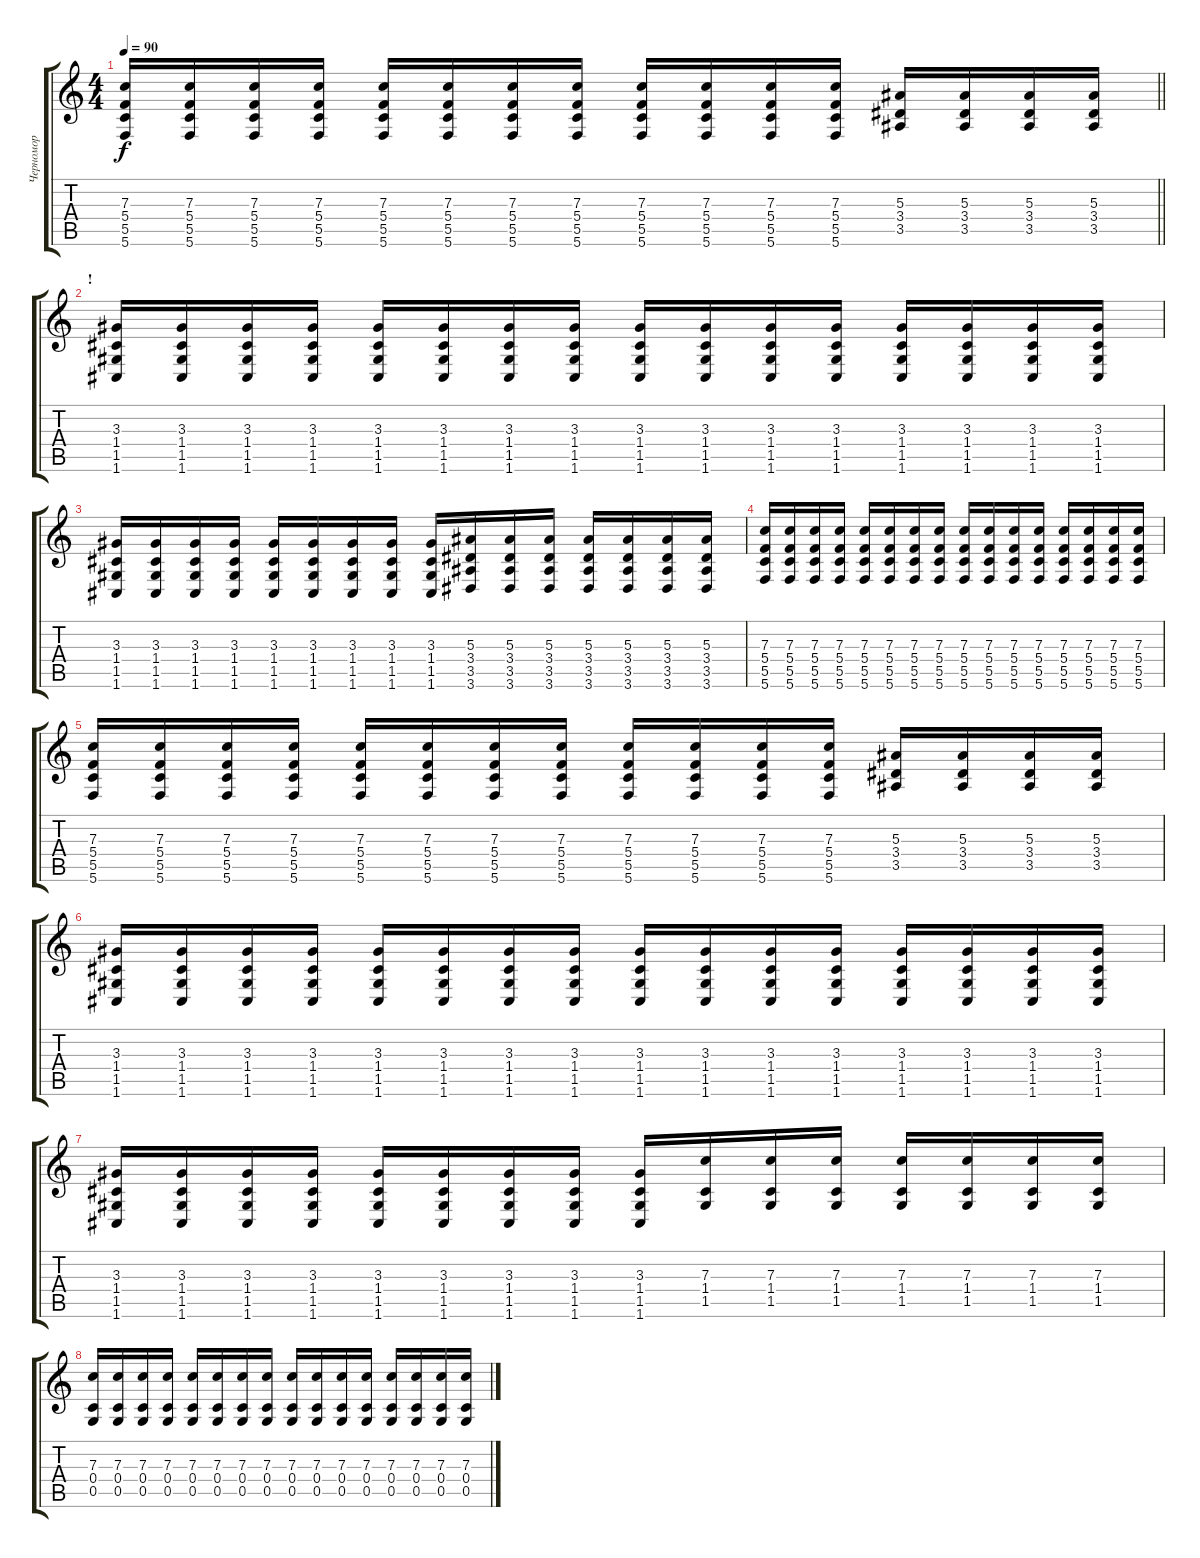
\track ("Черномор" "Черномор") {instrument distortionguitar}
\staff {score tabs}
\tuning (D4 A3 F3 C3 G2 C2) {hide}
\ts (4 4)
\tempo 90
\clef g2
\barLineRight lightlight
\ks c
(7.3 5.4 5.5 5.6).16{dy f} (7.3 5.4 5.5 5.6).16 (7.3 5.4 5.5 5.6).16 (7.3 5.4 5.5 5.6).16 (7.3 5.4 5.5 5.6).16 (7.3 5.4 5.5 5.6).16 (7.3 5.4 5.5 5.6).16 (7.3 5.4 5.5 5.6).16 (7.3 5.4 5.5 5.6).16 (7.3 5.4 5.5 5.6).16 (7.3 5.4 5.5 5.6).16 (7.3 5.4 5.5 5.6).16 (5.3 3.4 3.5).16 (5.3 3.4 3.5).16 (5.3 3.4 3.5).16 (5.3 3.4 3.5).16 |
\section ("" "!")
(3.3 1.4 1.5 1.6).16 (3.3 1.4 1.5 1.6).16 (3.3 1.4 1.5 1.6).16 (3.3 1.4 1.5 1.6).16 (3.3 1.4 1.5 1.6).16 (3.3 1.4 1.5 1.6).16 (3.3 1.4 1.5 1.6).16 (3.3 1.4 1.5 1.6).16 (3.3 1.4 1.5 1.6).16 (3.3 1.4 1.5 1.6).16 (3.3 1.4 1.5 1.6).16 (3.3 1.4 1.5 1.6).16 (3.3 1.4 1.5 1.6).16 (3.3 1.4 1.5 1.6).16 (3.3 1.4 1.5 1.6).16 (3.3 1.4 1.5 1.6).16 |
(3.3 1.4 1.5 1.6).16 (3.3 1.4 1.5 1.6).16 (3.3 1.4 1.5 1.6).16 (3.3 1.4 1.5 1.6).16 (3.3 1.4 1.5 1.6).16 (3.3 1.4 1.5 1.6).16 (3.3 1.4 1.5 1.6).16 (3.3 1.4 1.5 1.6).16 (3.3 1.4 1.5 1.6).16 (5.3 3.4 3.5 3.6).16 (5.3 3.4 3.5 3.6).16 (5.3 3.4 3.5 3.6).16 (5.3 3.4 3.5 3.6).16 (5.3 3.4 3.5 3.6).16 (5.3 3.4 3.5 3.6).16 (5.3 3.4 3.5 3.6).16 |
(7.3 5.4 5.5 5.6).16 (7.3 5.4 5.5 5.6).16 (7.3 5.4 5.5 5.6).16 (7.3 5.4 5.5 5.6).16 (7.3 5.4 5.5 5.6).16 (7.3 5.4 5.5 5.6).16 (7.3 5.4 5.5 5.6).16 (7.3 5.4 5.5 5.6).16 (7.3 5.4 5.5 5.6).16 (7.3 5.4 5.5 5.6).16 (7.3 5.4 5.5 5.6).16 (7.3 5.4 5.5 5.6).16 (7.3 5.4 5.5 5.6).16 (7.3 5.4 5.5 5.6).16 (7.3 5.4 5.5 5.6).16 (7.3 5.4 5.5 5.6).16 |
(7.3 5.4 5.5 5.6).16 (7.3 5.4 5.5 5.6).16 (7.3 5.4 5.5 5.6).16 (7.3 5.4 5.5 5.6).16 (7.3 5.4 5.5 5.6).16 (7.3 5.4 5.5 5.6).16 (7.3 5.4 5.5 5.6).16 (7.3 5.4 5.5 5.6).16 (7.3 5.4 5.5 5.6).16 (7.3 5.4 5.5 5.6).16 (7.3 5.4 5.5 5.6).16 (7.3 5.4 5.5 5.6).16 (5.3 3.4 3.5).16 (5.3 3.4 3.5).16 (5.3 3.4 3.5).16 (5.3 3.4 3.5).16 |
(3.3 1.4 1.5 1.6).16 (3.3 1.4 1.5 1.6).16 (3.3 1.4 1.5 1.6).16 (3.3 1.4 1.5 1.6).16 (3.3 1.4 1.5 1.6).16 (3.3 1.4 1.5 1.6).16 (3.3 1.4 1.5 1.6).16 (3.3 1.4 1.5 1.6).16 (3.3 1.4 1.5 1.6).16 (3.3 1.4 1.5 1.6).16 (3.3 1.4 1.5 1.6).16 (3.3 1.4 1.5 1.6).16 (3.3 1.4 1.5 1.6).16 (3.3 1.4 1.5 1.6).16 (3.3 1.4 1.5 1.6).16 (3.3 1.4 1.5 1.6).16 |
(3.3 1.4 1.5 1.6).16 (3.3 1.4 1.5 1.6).16 (3.3 1.4 1.5 1.6).16 (3.3 1.4 1.5 1.6).16 (3.3 1.4 1.5 1.6).16 (3.3 1.4 1.5 1.6).16 (3.3 1.4 1.5 1.6).16 (3.3 1.4 1.5 1.6).16 (3.3 1.4 1.5 1.6).16 (7.3 1.4 1.5).16 (7.3 1.4 1.5).16 (7.3 1.4 1.5).16 (7.3 1.4 1.5).16 (7.3 1.4 1.5).16 (7.3 1.4 1.5).16 (7.3 1.4 1.5).16 |
(7.3 0.4 0.5).16 (7.3 0.4 0.5).16 (7.3 0.4 0.5).16 (7.3 0.4 0.5).16 (7.3 0.4 0.5).16 (7.3 0.4 0.5).16 (7.3 0.4 0.5).16 (7.3 0.4 0.5).16 (7.3 0.4 0.5).16 (7.3 0.4 0.5).16 (7.3 0.4 0.5).16 (7.3 0.4 0.5).16 (7.3 0.4 0.5).16 (7.3 0.4 0.5).16 (7.3 0.4 0.5).16 (7.3 0.4 0.5).16
